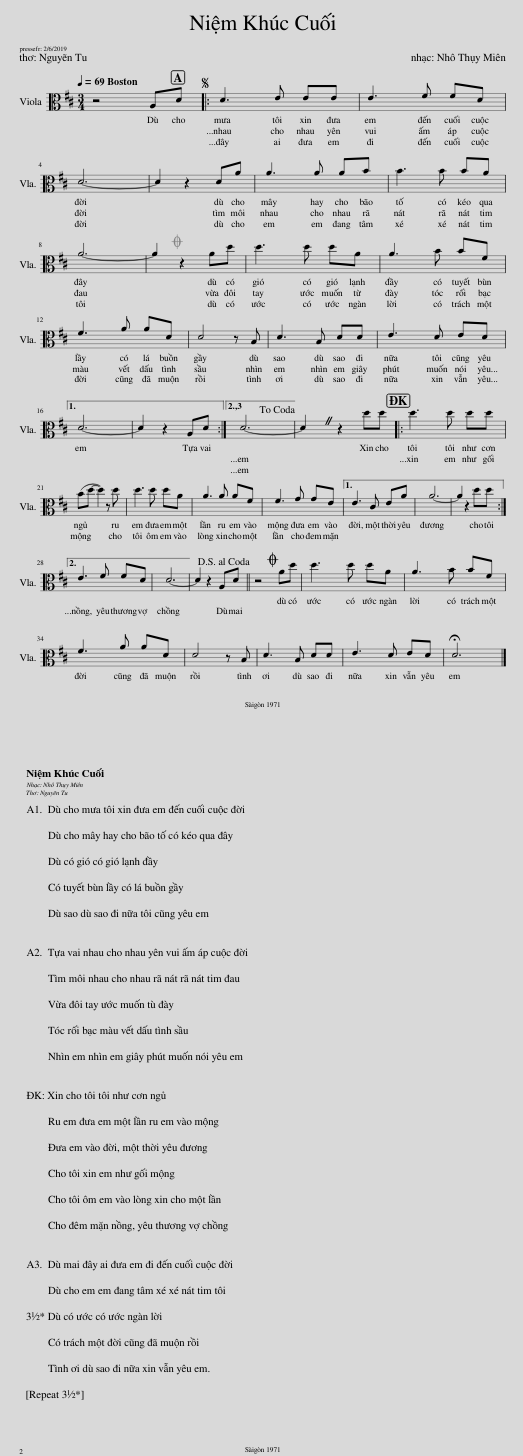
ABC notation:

X:1
L:1/8
Q:1/4=69
M:3/4
I:linebreak $
K:D
V:1 alto
V:1
 z4 A,D |:S D3 E EE | E3 F FD |$ D6- | D2 z2 DA | %5
 A3 A AB | B3 B BA |$ A6- | A2 z2 Ad | d3 d dA | %10
 A3 B BF |$ F3 A AD | D4 z B, | D3 B, DD | E3 D ED |1$ %15
 D6- | D2 z2 A,D :|2,3 D6-!dacoda! || D2 z2 dd |: d3 d dd |$ %20
 (Bd- d2) z d | d3 d dA | A3 A AF | F3 G GE |1 E3 C EA | %25
 A6- | A2 z2 dd :|2$ E3 F FD | D6- || D2 z2 A,D!D.S.! || %30
O z4 Ad | d3 d dA | A3 B BF |$ F3 A AD | D4 z B, | %35
 D3 B, DD | E3 D ED | !fermata!D6 |] %38
